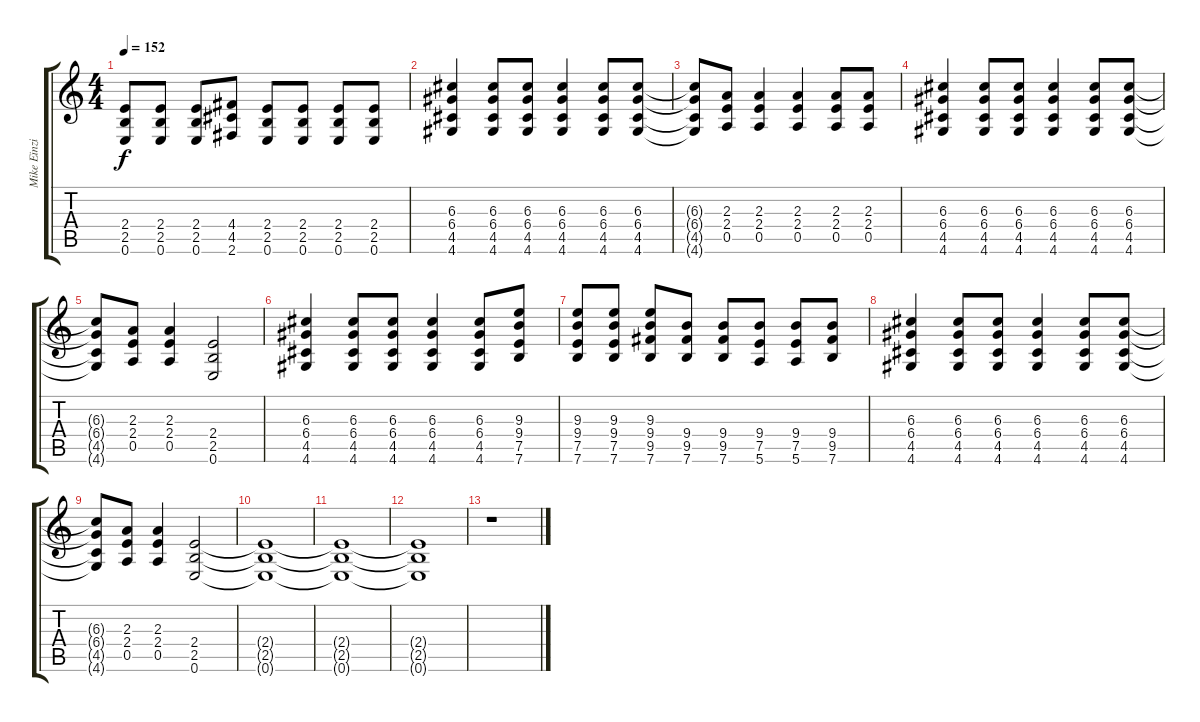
\track ("Mike Einziger" "Mike Einzi") {instrument distortionguitar}
\staff {score tabs}
\tuning (E4 B3 G3 D3 A2 E2) {hide}
\ts (4 4)
\tempo 152
\clef g2
\ks c
(2.4 2.5 0.6).8{dy f} (2.4 2.5 0.6).8 (2.4 2.5 0.6).8 (4.4 4.5 2.6).8 (2.4 2.5 0.6).8 (2.4 2.5 0.6).8 (2.4 2.5 0.6).8 (2.4 2.5 0.6).8 |
(6.3 6.4 4.5 4.6).4{instrument distortionguitar} (6.3 6.4 4.5 4.6).8 (6.3 6.4 4.5 4.6).8 (6.3 6.4 4.5 4.6).4 (6.3 6.4 4.5 4.6).8 (6.3 6.4 4.5 4.6).8 |
(6.3{t} 6.4{t} 4.5{t} 4.6{t}).8 (2.3 2.4 0.5).8 (2.3 2.4 0.5).4 (2.3 2.4 0.5).4 (2.3 2.4 0.5).8 (2.3 2.4 0.5).8 |
(6.3 6.4 4.5 4.6).4 (6.3 6.4 4.5 4.6).8 (6.3 6.4 4.5 4.6).8 (6.3 6.4 4.5 4.6).4 (6.3 6.4 4.5 4.6).8 (6.3 6.4 4.5 4.6).8 |
(6.3{t} 6.4{t} 4.5{t} 4.6{t}).8 (2.3 2.4 0.5).8 (2.3 2.4 0.5).4 (2.4 2.5 0.6).2 |
(6.3 6.4 4.5 4.6).4 (6.3 6.4 4.5 4.6).8 (6.3 6.4 4.5 4.6).8 (6.3 6.4 4.5 4.6).4 (6.3 6.4 4.5 4.6).8 (9.3 9.4 7.5 7.6).8 |
(9.3 9.4 7.5 7.6).8 (9.3 9.4 7.5 7.6).8 (9.3 9.4 9.5 7.6).8 (9.4 9.5 7.6).8 (9.4 9.5 7.6).8 (9.4 7.5 5.6).8 (9.4 7.5 5.6).8 (9.4 9.5 7.6).8 |
(6.3 6.4 4.5 4.6).4 (6.3 6.4 4.5 4.6).8 (6.3 6.4 4.5 4.6).8 (6.3 6.4 4.5 4.6).4 (6.3 6.4 4.5 4.6).8 (6.3 6.4 4.5 4.6).8 |
(6.3{t} 6.4{t} 4.5{t} 4.6{t}).8 (2.3 2.4 0.5).8 (2.3 2.4 0.5).4 (2.4 2.5 0.6).2 |
(2.4{t} 2.5{t} 0.6{t}).1 |
(2.4{t} 2.5{t} 0.6{t}).1 |
(2.4{t} 2.5{t} 0.6{t}).1 |
r.1
